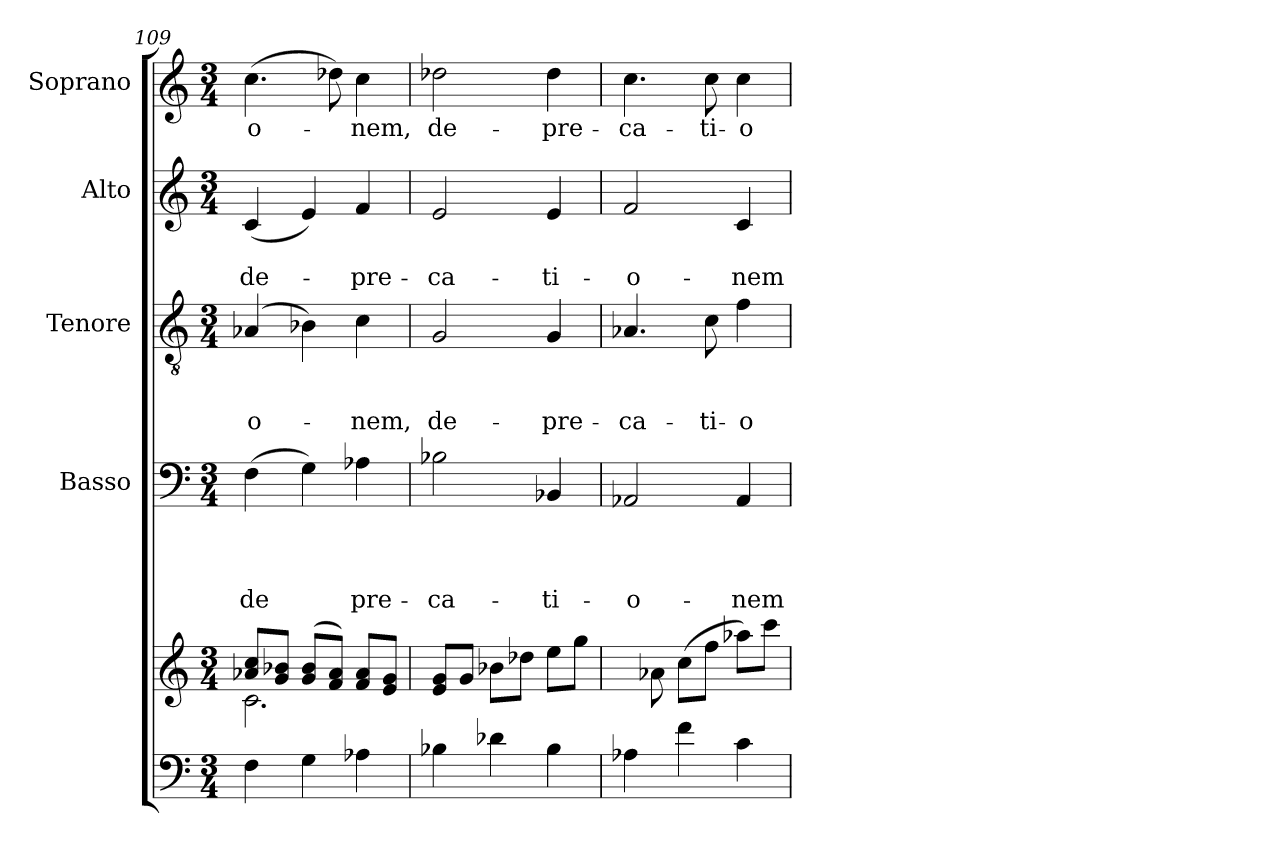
**kern	**kern	**kern	**text	**text	**text	**text	**kern	**text	**text	**text	**kern	**text	**text	**kern	**text
*part6	*part5	*part4	*part4	*part4	*part4	*part4	*part3	*part3	*part3	*part3	*part2	*part2	*part2	*part1	*part1
*staff6	*staff5	*staff4	*staff4	*staff4	*staff4	*staff4	*staff3	*staff3	*staff3	*staff3	*staff2	*staff2	*staff2	*staff1	*staff1
*	*	*I"Basso	*	*	*	*	*I"Tenore	*	*	*	*I"Alto	*	*	*I"Soprano	*
*clefF4	*clefG2	*clefF4	*	*	*	*	*clefGv2	*	*	*	*clefG2	*	*	*clefG2	*
*k[]	*k[]	*k[]	*	*	*	*	*k[]	*	*	*	*k[]	*	*	*k[]	*
*C:	*C:	*C:	*	*	*	*	*C:	*	*	*	*C:	*	*	*C:	*
*M3/4	*M3/4	*M3/4	*	*	*	*	*M3/4	*	*	*	*M3/4	*	*	*M3/4	*
=109	=109	=109	=109	=109	=109	=109	=109	=109	=109	=109	=109	=109	=109	=109	=109
*	*^	*	*	*	*	*	*	*	*	*	*	*	*	*	*
!	!	!	!	!	!	!	!LO:LY:b	!	!	!	!LO:LY:b	!	!	!LO:LY:b	!	!LO:LY:b
4F\	8a-X/ 8cc/L	2.c\	(>4F\	.	.	.	de	(<4A-X/	.	.	-o-	(<4c/	.	de-	(>4.cc\	-o-
.	8g/ 8b-X/J	.	.	.	.	.	.	.	.	.	.	.	.	.	.	.
4G\	(<8g/ 8b-/L	.	4G\)	.	.	.	.	4B-X\)	.	.	.	4e/)	.	.	.	.
.	8f/ 8a-/J)	.	.	.	.	.	.	.	.	.	.	.	.	.	8dd-X\)	.
!	!	!	!	!	!	!	!LO:LY:b	!	!	!	!LO:LY:b	!	!	!LO:LY:b	!	!LO:LY:b
4A-X\	8f/ 8a-/L	.	4A-X\	.	.	.	pre-	4c\	.	.	-nem,	4f/	.	-pre-	4cc\	-nem,
.	8e/ 8g/J	.	.	.	.	.	.	.	.	.	.	.	.	.	.	.
*	*v	*v	*	*	*	*	*	*	*	*	*	*	*	*	*	*
=110	=110	=110	=110	=110	=110	=110	=110	=110	=110	=110	=110	=110	=110	=110	=110
!	!	!	!	!	!	!LO:LY:b	!	!	!	!LO:LY:b	!	!	!LO:LY:b	!	!LO:LY:b
4B-X\	8e/ 8g/L	2B-X\	.	.	.	-ca-	2G/	.	.	de-	2e/	.	-ca-	2dd-X\	de-
.	8g/J	.	.	.	.	.	.	.	.	.	.	.	.	.	.
4d-X\	8b-X\L	.	.	.	.	.	.	.	.	.	.	.	.	.	.
.	8dd-X\J	.	.	.	.	.	.	.	.	.	.	.	.	.	.
!	!	!	!	!	!	!LO:LY:b	!	!	!	!LO:LY:b	!	!	!LO:LY:b	!	!LO:LY:b
4B-\	8ee\L	4BB-X/	.	.	.	-ti-	4G/	.	.	-pre-	4e/	.	-ti-	4dd-\	-pre-
.	8gg\J	.	.	.	.	.	.	.	.	.	.	.	.	.	.
=111	=111	=111	=111	=111	=111	=111	=111	=111	=111	=111	=111	=111	=111	=111	=111
!	!	!	!	!	!	!LO:LY:b	!	!	!	!LO:LY:b	!	!	!LO:LY:b	!	!LO:LY:b
4A-X\	8ryy	2AA-X/	.	.	.	-o-	4.A-X/	.	.	-ca-	2f/	.	-o-	4.cc\	-ca-
.	8a-X\	.	.	.	.	.	.	.	.	.	.	.	.	.	.
4f\	(>8cc\L	.	.	.	.	.	.	.	.	.	.	.	.	.	.
!	!	!	!	!	!	!	!	!	!	!LO:LY:b	!	!	!	!	!LO:LY:b
.	8ff\J	.	.	.	.	.	8c\	.	.	-ti-	.	.	.	8cc\	-ti-
!	!	!	!	!	!	!LO:LY:b	!	!	!	!LO:LY:b	!	!	!LO:LY:b	!	!LO:LY:b
4c\	8aa-X\L)	4AA-/	.	.	.	-nem	4f\	.	.	-o-	4c/	.	-nem	4cc\	-o-
.	8ccc\J	.	.	.	.	.	.	.	.	.	.	.	.	.	.
=	=	=	=	=	=	=	=	=	=	=	=	=	=	=	=
*-	*-	*-	*-	*-	*-	*-	*-	*-	*-	*-	*-	*-	*-	*-	*-
